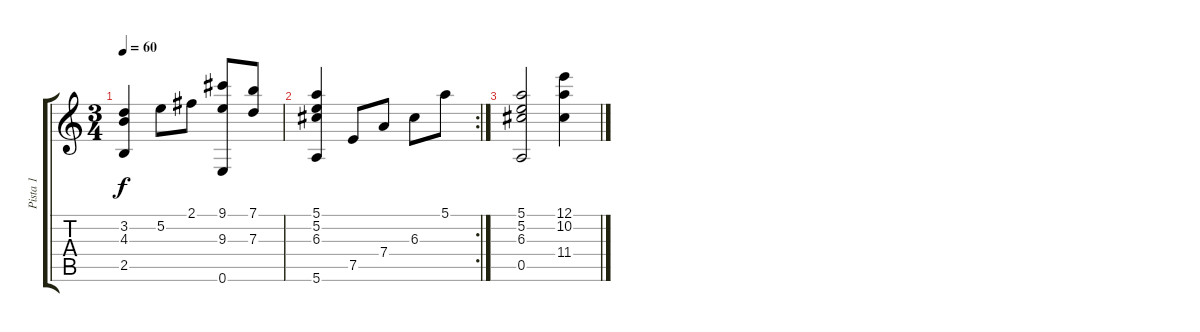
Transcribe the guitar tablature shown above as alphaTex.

\track ("Pista 1" "Pista 1") {instrument acousticguitarnylon}
\staff {score tabs}
\tuning (E4 B3 G3 D3 A2 E2) {hide}
\ts (3 4)
\tempo 60
\clef g2
\ks c
(3.2 4.3 2.5).4{dy f} 5.2.8 2.1.8 (9.1 9.3 0.6).8 (7.1 7.3).8 |
\rc 2
(5.1 5.2 6.3 5.6).4 7.5.8 7.4.8 6.3.8 5.1.8 |
(5.1 5.2 6.3 0.5).2 (12.1 10.2 11.4).4
